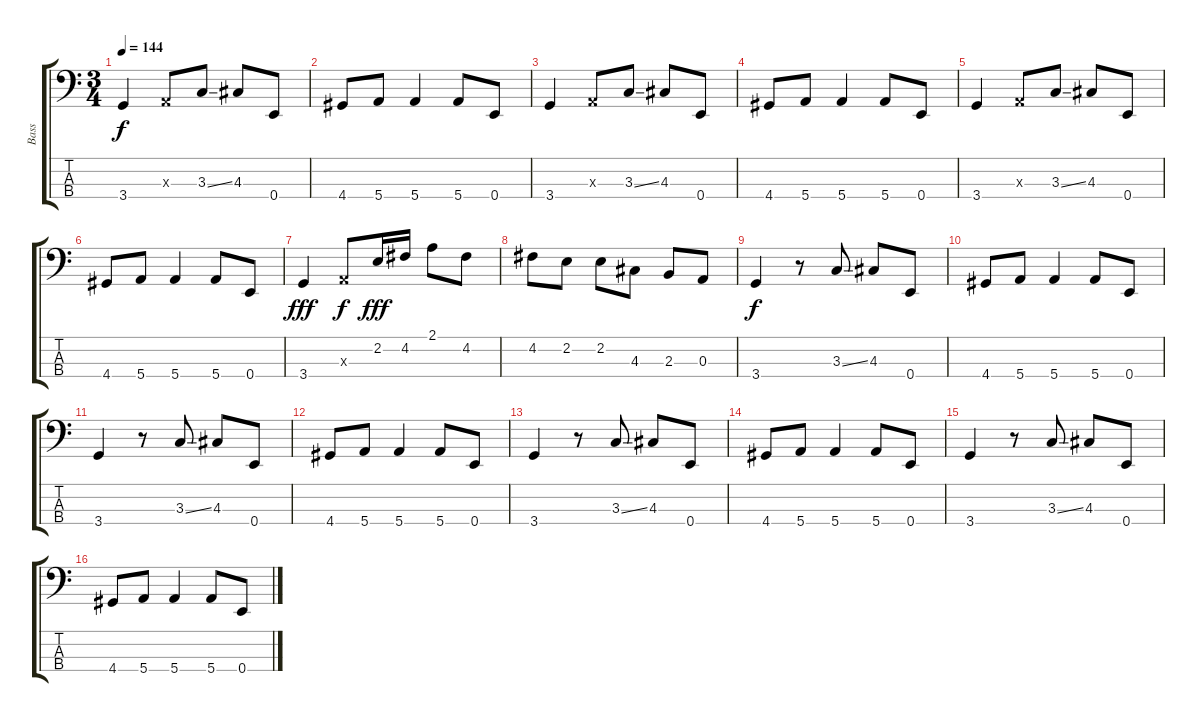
\track ("Bass" "Bass") {instrument electricbasspick}
\staff {score tabs}
\tuning (G2 D2 A1 E1) {hide}
\ts (3 4)
\tempo 144
\clef f4
\ks c
3.4.4{dy f} 0.3{x}.8 3.3{ss}.8 4.3.8 0.4.8 |
4.4.8 5.4.8 5.4.4 5.4.8 0.4.8 |
3.4.4 0.3{x}.8 3.3{ss}.8 4.3.8 0.4.8 |
4.4.8 5.4.8 5.4.4 5.4.8 0.4.8 |
3.4.4 0.3{x}.8 3.3{ss}.8 4.3.8 0.4.8 |
4.4.8 5.4.8 5.4.4 5.4.8 0.4.8 |
3.4.4{dy fff} 0.3{x}.8{dy f} 2.2.16{dy fff} 4.2.16 2.1.8 4.2.8 |
4.2.8 2.2.8 2.2.8 4.3.8 2.3.8 0.3.8 |
3.4.4{dy f} r.8 3.3{ss}.8 4.3.8 0.4.8 |
4.4.8 5.4.8 5.4.4 5.4.8 0.4.8 |
3.4.4 r.8 3.3{ss}.8 4.3.8 0.4.8 |
4.4.8 5.4.8 5.4.4 5.4.8 0.4.8 |
3.4.4 r.8 3.3{ss}.8 4.3.8 0.4.8 |
4.4.8 5.4.8 5.4.4 5.4.8 0.4.8 |
3.4.4 r.8 3.3{ss}.8 4.3.8 0.4.8 |
4.4.8 5.4.8 5.4.4 5.4.8 0.4.8
